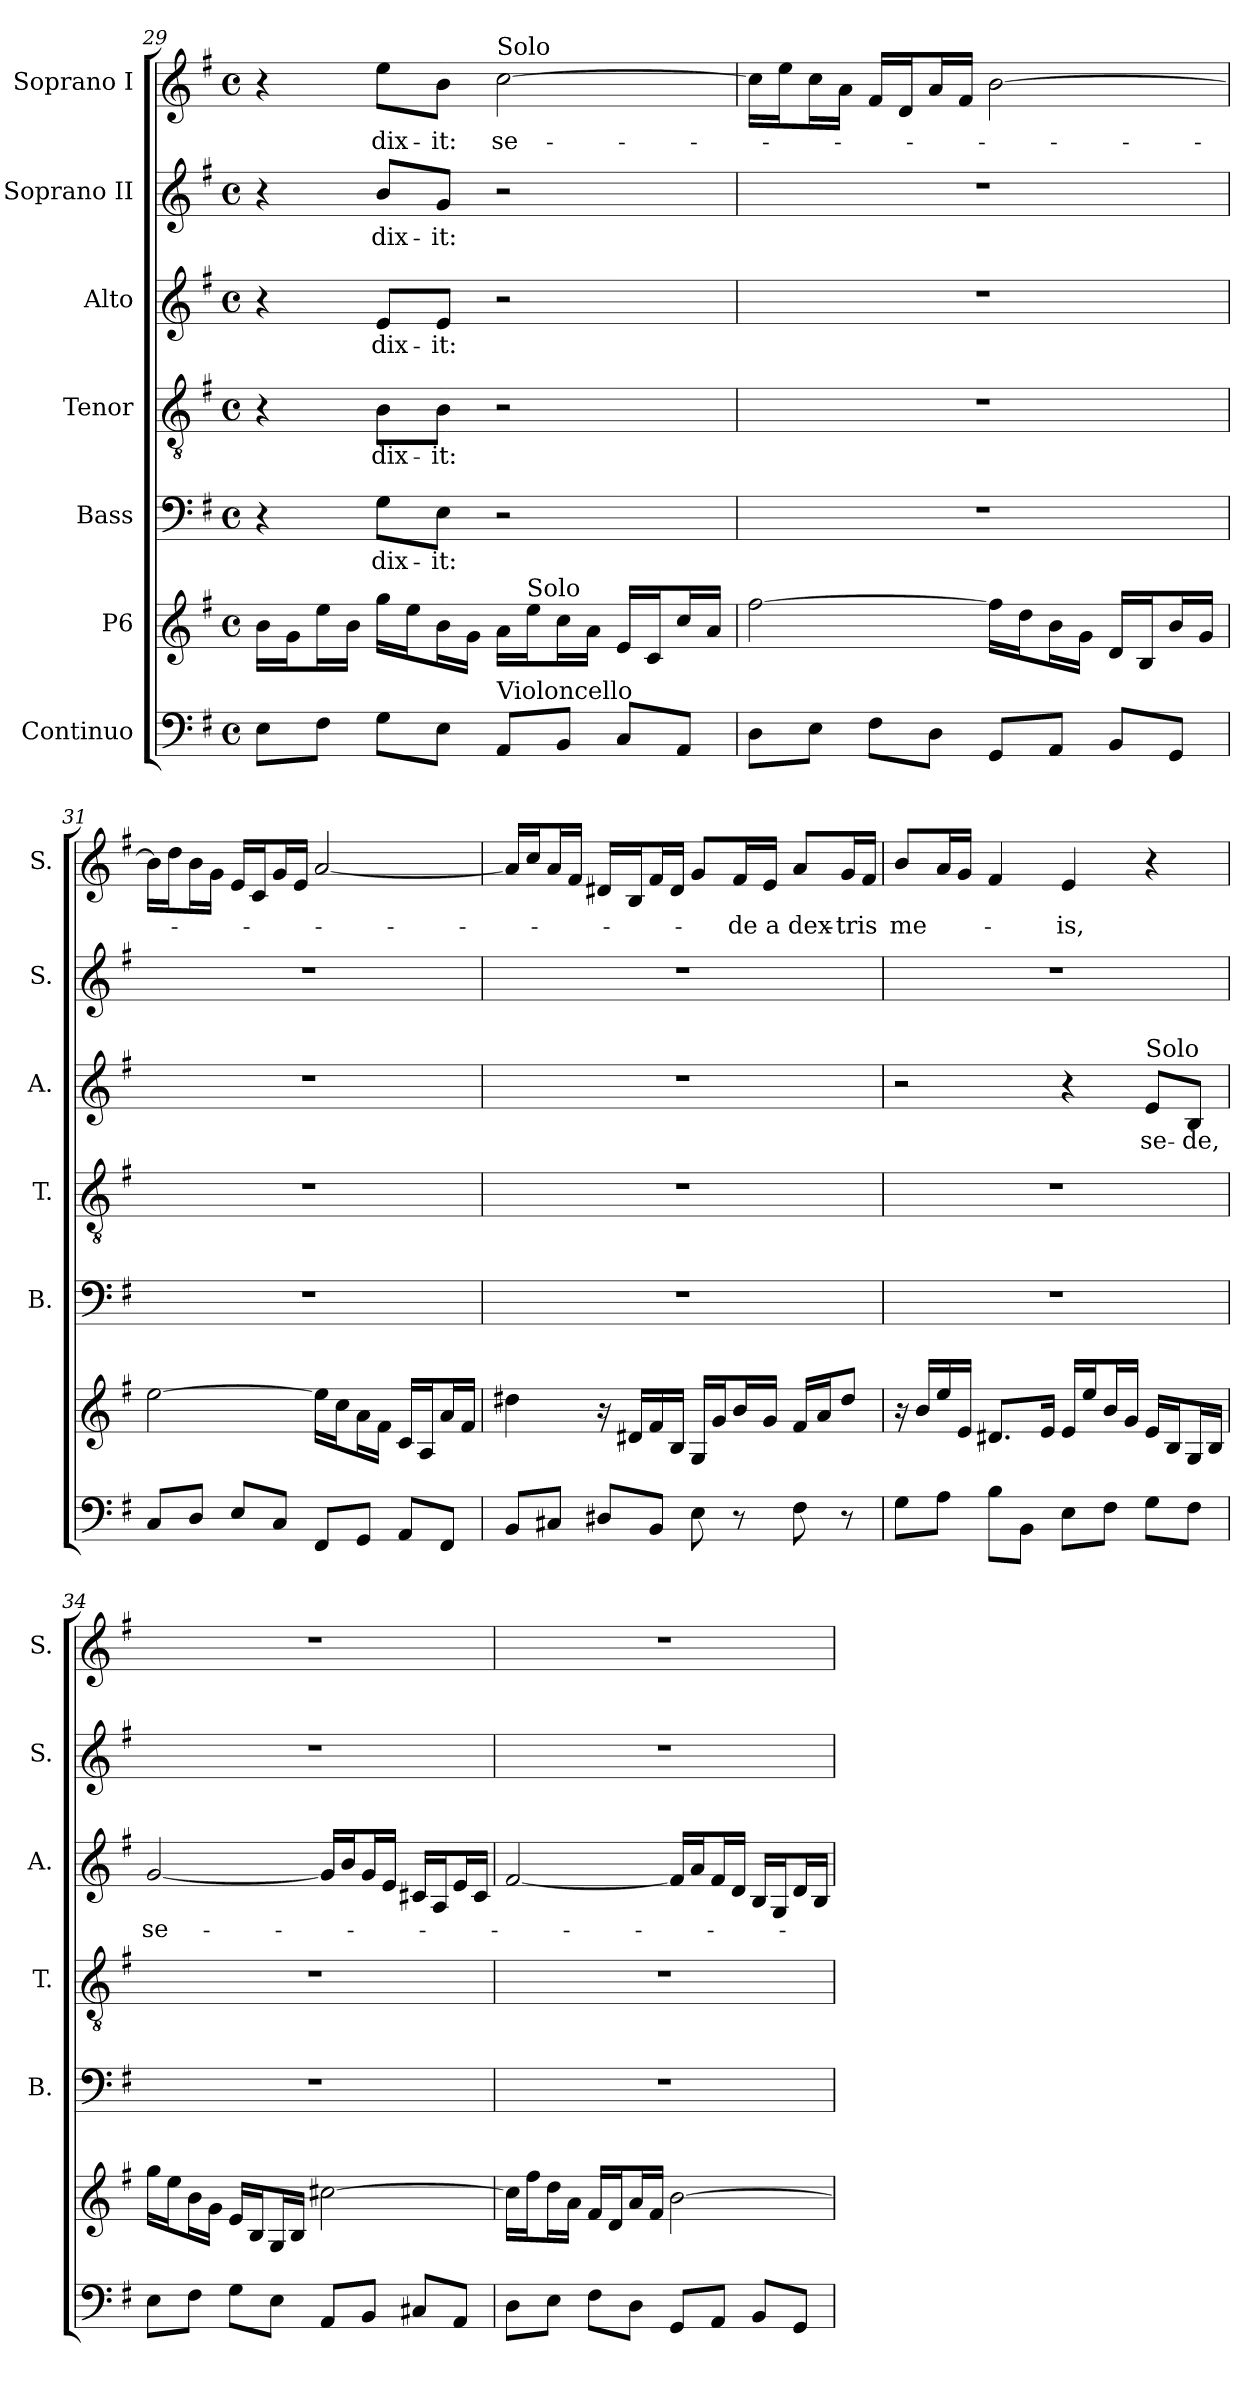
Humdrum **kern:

**kern	**kern	**kern	**text	**kern	**text	**kern	**text	**kern	**text	**kern	**text
*part7	*part6	*part5	*part5	*part4	*part4	*part3	*part3	*part2	*part2	*part1	*part1
*staff7	*staff6	*staff5	*staff5	*staff4	*staff4	*staff3	*staff3	*staff2	*staff2	*staff1	*staff1
*I"Continuo	*I"P6	*I"Bass	*	*I"Tenor	*	*I"Alto	*	*I"Soprano II	*	*I"Soprano I	*
*	*	*I'B.	*	*I'T.	*	*I'A.	*	*I'S.	*	*I'S.	*
*clefF4	*clefG2	*clefF4	*	*clefGv2	*	*clefG2	*	*clefG2	*	*clefG2	*
*	*	*	*	*ITrd7c12	*	*	*	*	*	*	*
*k[f#]	*k[f#]	*k[f#]	*	*k[f#]	*	*k[f#]	*	*k[f#]	*	*k[f#]	*
*G:	*G:	*G:	*	*G:	*	*G:	*	*G:	*	*G:	*
*M4/4	*M4/4	*M4/4	*	*M4/4	*	*M4/4	*	*M4/4	*	*M4/4	*
*met(c)	*met(c)	*met(c)	*	*met(c)	*	*met(c)	*	*met(c)	*	*met(c)	*
=29	=29	=29	=29	=29	=29	=29	=29	=29	=29	=29	=29
8Ei\L	16bi\LL	4r	.	4r	.	4r	.	4r	.	4r	.
.	16gi\J	.	.	.	.	.	.	.	.	.	.
8F#i\J	16eei\L	.	.	.	.	.	.	.	.	.	.
.	16bi\JJ	.	.	.	.	.	.	.	.	.	.
!	!	!	!LO:LY:b:color=#000000	!	!	!	!	!	!	!	!
!	!	!	!	!	!LO:LY:b:color=#000000	!	!	!	!	!	!
!	!	!	!	!	!	!	!LO:LY:b:color=#000000	!	!	!	!
!	!	!	!	!	!	!	!	!	!LO:LY:b:color=#000000	!	!
!	!	!	!	!	!	!	!	!	!	!	!LO:LY:b:color=#000000
8Gi\L	16ggi\LL	8Gi\L	dix-	8BBi\L	dix-	8ei/L	dix-	8bi/L	dix-	8eei\L	dix-
.	16eei\J	.	.	.	.	.	.	.	.	.	.
!	!	!	!LO:LY:b:color=#000000	!	!	!	!	!	!	!	!
!	!	!	!	!	!LO:LY:b:color=#000000	!	!	!	!	!	!
!	!	!	!	!	!	!	!LO:LY:b:color=#000000	!	!	!	!
!	!	!	!	!	!	!	!	!	!LO:LY:b:color=#000000	!	!
!	!	!	!	!	!	!	!	!	!	!	!LO:LY:b:color=#000000
8Ei\J	16bi\L	8Ei\J	-it:	8BBi\J	-it:	8ei/J	-it:	8gi/J	-it:	8bi\J	-it:
.	16gi\JJ	.	.	.	.	.	.	.	.	.	.
!	!	!	!	!	!	!	!	!	!	!LO:TX:a:t=Solo	!
!LO:TX:a:t=Violoncello	!	!	!	!	!	!	!	!	!	!	!
!	!	!	!	!	!	!	!	!	!	!	!LO:LY:b:color=#000000
8AAi/L	16ai\LL	2r	.	2r	.	2r	.	2r	.	[>2cci\	se-
!	!LO:TX:a:t=Solo	!	!	!	!	!	!	!	!	!	!
.	16eei\J	.	.	.	.	.	.	.	.	.	.
8BBi/J	16cci\L	.	.	.	.	.	.	.	.	.	.
.	16ai\JJ	.	.	.	.	.	.	.	.	.	.
8Ci/L	16ei/LL	.	.	.	.	.	.	.	.	.	.
.	16ci/J	.	.	.	.	.	.	.	.	.	.
8AAi/J	16cci/L	.	.	.	.	.	.	.	.	.	.
.	16ai/JJ	.	.	.	.	.	.	.	.	.	.
=30	=30	=30	=30	=30	=30	=30	=30	=30	=30	=30	=30
8Di\L	[>2ff#i\	1r	.	1r	.	1r	.	1r	.	16cci\LL]	.
.	.	.	.	.	.	.	.	.	.	16eei\J	.
8Ei\J	.	.	.	.	.	.	.	.	.	16cci\L	.
.	.	.	.	.	.	.	.	.	.	16ai\JJ	.
8F#i\L	.	.	.	.	.	.	.	.	.	16f#i/LL	.
.	.	.	.	.	.	.	.	.	.	16di/J	.
8Di\J	.	.	.	.	.	.	.	.	.	16ai/L	.
.	.	.	.	.	.	.	.	.	.	16f#i/JJ	.
8GGi/L	16ff#i\LL]	.	.	.	.	.	.	.	.	[>2bi\	.
.	16ddi\J	.	.	.	.	.	.	.	.	.	.
8AAi/J	16bi\L	.	.	.	.	.	.	.	.	.	.
.	16gi\JJ	.	.	.	.	.	.	.	.	.	.
8BBi/L	16di/LL	.	.	.	.	.	.	.	.	.	.
.	16Bi/J	.	.	.	.	.	.	.	.	.	.
8GGi/J	16bi/L	.	.	.	.	.	.	.	.	.	.
.	16gi/JJ	.	.	.	.	.	.	.	.	.	.
!!LO:PB:g=z
=31	=31	=31	=31	=31	=31	=31	=31	=31	=31	=31	=31
8Ci/L	[>2eei\	1r	.	1r	.	1r	.	1r	.	16bi\LL]	.
.	.	.	.	.	.	.	.	.	.	16ddi\J	.
8Di/J	.	.	.	.	.	.	.	.	.	16bi\L	.
.	.	.	.	.	.	.	.	.	.	16gi\JJ	.
8Ei/L	.	.	.	.	.	.	.	.	.	16ei/LL	.
.	.	.	.	.	.	.	.	.	.	16ci/J	.
8Ci/J	.	.	.	.	.	.	.	.	.	16gi/L	.
.	.	.	.	.	.	.	.	.	.	16ei/JJ	.
8FF#i/L	16eei\LL]	.	.	.	.	.	.	.	.	[<2ai/	.
.	16cci\J	.	.	.	.	.	.	.	.	.	.
8GGi/J	16ai\L	.	.	.	.	.	.	.	.	.	.
.	16f#i\JJ	.	.	.	.	.	.	.	.	.	.
8AAi/L	16ci/LL	.	.	.	.	.	.	.	.	.	.
.	16Ai/J	.	.	.	.	.	.	.	.	.	.
8FF#i/J	16ai/L	.	.	.	.	.	.	.	.	.	.
.	16f#i/JJ	.	.	.	.	.	.	.	.	.	.
=32	=32	=32	=32	=32	=32	=32	=32	=32	=32	=32	=32
8BBi/L	4dd#Xi\	1r	.	1r	.	1r	.	1r	.	16ai/LL]	.
.	.	.	.	.	.	.	.	.	.	16cci/J	.
8C#Xi/J	.	.	.	.	.	.	.	.	.	16ai/L	.
.	.	.	.	.	.	.	.	.	.	16f#i/JJ	.
8D#Xi/L	16r	.	.	.	.	.	.	.	.	16d#Xi/LL	.
.	16d#Xi/LL	.	.	.	.	.	.	.	.	16Bi/J	.
8BBi/J	16f#i/	.	.	.	.	.	.	.	.	16f#i/L	.
.	16Bi/JJ	.	.	.	.	.	.	.	.	16d#i/JJ	.
8Ei\	16Gi/LL	.	.	.	.	.	.	.	.	8gi/L	.
.	16gi/J	.	.	.	.	.	.	.	.	.	.
!	!	!	!	!	!	!	!	!	!	!	!LO:LY:b:color=#000000
8r	16bi/L	.	.	.	.	.	.	.	.	16f#i/L	-de
!	!	!	!	!	!	!	!	!	!	!	!LO:LY:b:color=#000000
.	16gi/JJ	.	.	.	.	.	.	.	.	16ei/JJ	a
!	!	!	!	!	!	!	!	!	!	!	!LO:LY:b:color=#000000
8F#i\	16f#i/LL	.	.	.	.	.	.	.	.	8ai/L	dex-
.	16ai/J	.	.	.	.	.	.	.	.	.	.
!	!	!	!	!	!	!	!	!	!	!	!LO:LY:b:color=#000000
8r	8dd#i/J	.	.	.	.	.	.	.	.	16gi/L	-tris
.	.	.	.	.	.	.	.	.	.	16f#i/JJ	.
=33	=33	=33	=33	=33	=33	=33	=33	=33	=33	=33	=33
!	!	!	!	!	!	!	!	!	!	!	!LO:LY:b:color=#000000
8Gi\L	16r	1r	.	1r	.	2r	.	1r	.	8bi/L	me-
.	16bi/LL	.	.	.	.	.	.	.	.	.	.
8Ai\J	16eei/	.	.	.	.	.	.	.	.	16ai/L	.
.	16ei/JJ	.	.	.	.	.	.	.	.	16gi/JJ	.
8Bi\L	8.d#Xi/L	.	.	.	.	.	.	.	.	4f#i/	.
8BBi\J	.	.	.	.	.	.	.	.	.	.	.
.	16ei/Jk	.	.	.	.	.	.	.	.	.	.
!	!	!	!	!	!	!	!	!	!	!	!LO:LY:b:color=#000000
8Ei\L	16ei/LL	.	.	.	.	4r	.	.	.	4ei/	-is,
.	16eei/J	.	.	.	.	.	.	.	.	.	.
8F#i\J	16bi/L	.	.	.	.	.	.	.	.	.	.
.	16gi/JJ	.	.	.	.	.	.	.	.	.	.
!	!	!	!	!	!	!LO:TX:a:t=Solo	!	!	!	!	!
!	!	!	!	!	!	!	!LO:LY:b:color=#000000	!	!	!	!
8Gi\L	16ei/LL	.	.	.	.	8ei/L	se-	.	.	4r	.
.	16Bi/J	.	.	.	.	.	.	.	.	.	.
!	!	!	!	!	!	!	!LO:LY:b:color=#000000	!	!	!	!
8F#i\J	16Gi/L	.	.	.	.	8Bi/J	-de,	.	.	.	.
.	16Bi/JJ	.	.	.	.	.	.	.	.	.	.
=34	=34	=34	=34	=34	=34	=34	=34	=34	=34	=34	=34
!	!	!	!	!	!	!	!LO:LY:b:color=#000000	!	!	!	!
8Ei\L	16ggi\LL	1r	.	1r	.	[<2gi/	se-	1r	.	1r	.
.	16eei\J	.	.	.	.	.	.	.	.	.	.
8F#i\J	16bi\L	.	.	.	.	.	.	.	.	.	.
.	16gi\JJ	.	.	.	.	.	.	.	.	.	.
8Gi\L	16ei/LL	.	.	.	.	.	.	.	.	.	.
.	16Bi/J	.	.	.	.	.	.	.	.	.	.
8Ei\J	16Gi/L	.	.	.	.	.	.	.	.	.	.
.	16Bi/JJ	.	.	.	.	.	.	.	.	.	.
8AAi/L	[>2cc#Xi\	.	.	.	.	16gi/LL]	.	.	.	.	.
.	.	.	.	.	.	16bi/J	.	.	.	.	.
8BBi/J	.	.	.	.	.	16gi/L	.	.	.	.	.
.	.	.	.	.	.	16ei/JJ	.	.	.	.	.
8C#Xi/L	.	.	.	.	.	16c#Xi/LL	.	.	.	.	.
.	.	.	.	.	.	16Ai/J	.	.	.	.	.
8AAi/J	.	.	.	.	.	16ei/L	.	.	.	.	.
.	.	.	.	.	.	16c#i/JJ	.	.	.	.	.
!!LO:LB:g=z
=35	=35	=35	=35	=35	=35	=35	=35	=35	=35	=35	=35
8Di\L	16cc#i\LL]	1r	.	1r	.	[<2f#i/	.	1r	.	1r	.
.	16ff#i\J	.	.	.	.	.	.	.	.	.	.
8Ei\J	16ddi\L	.	.	.	.	.	.	.	.	.	.
.	16ai\JJ	.	.	.	.	.	.	.	.	.	.
8F#i\L	16f#i/LL	.	.	.	.	.	.	.	.	.	.
.	16di/J	.	.	.	.	.	.	.	.	.	.
8Di\J	16ai/L	.	.	.	.	.	.	.	.	.	.
.	16f#i/JJ	.	.	.	.	.	.	.	.	.	.
8GGi/L	[>2bi\	.	.	.	.	16f#i/LL]	.	.	.	.	.
.	.	.	.	.	.	16ai/J	.	.	.	.	.
8AAi/J	.	.	.	.	.	16f#i/L	.	.	.	.	.
.	.	.	.	.	.	16di/JJ	.	.	.	.	.
8BBi/L	.	.	.	.	.	16Bi/LL	.	.	.	.	.
.	.	.	.	.	.	16Gi/J	.	.	.	.	.
8GGi/J	.	.	.	.	.	16di/L	.	.	.	.	.
.	.	.	.	.	.	16Bi/JJ	.	.	.	.	.
=	=	=	=	=	=	=	=	=	=	=	=
*-	*-	*-	*-	*-	*-	*-	*-	*-	*-	*-	*-
